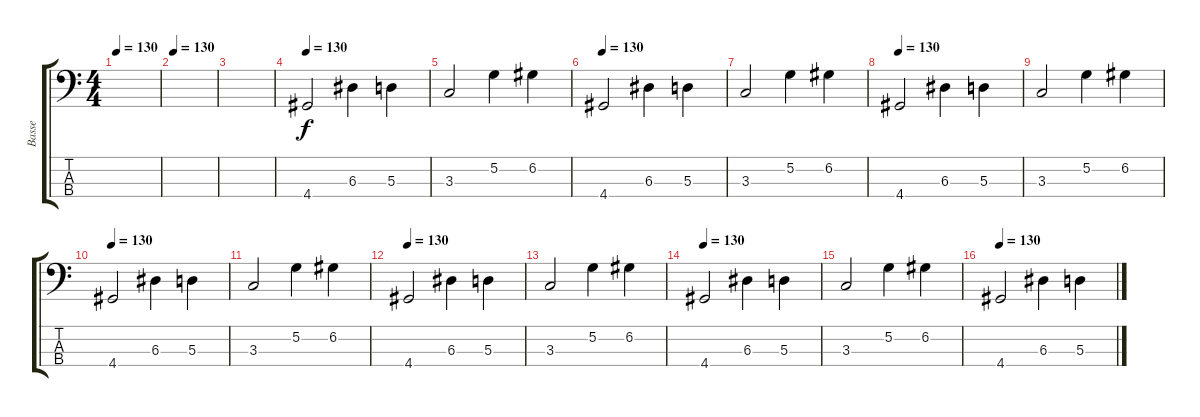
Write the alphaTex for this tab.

\track ("Basse" "Basse") {instrument electricbassfinger}
\staff {score tabs}
\tuning (G2 D2 A1 E1) {hide}
\ts (4 4)
\tempo 130
\clef f4
\ks c
|
\tempo 130
|
|
\tempo 130
4.4.2 6.3.4 5.3.4 |
3.3.2 5.2.4 6.2.4 |
\tempo 130
4.4.2 6.3.4 5.3.4 |
3.3.2 5.2.4 6.2.4 |
\tempo 130
4.4.2 6.3.4 5.3.4 |
3.3.2 5.2.4 6.2.4 |
\tempo 130
4.4.2 6.3.4 5.3.4 |
3.3.2 5.2.4 6.2.4 |
\tempo 130
4.4.2 6.3.4 5.3.4 |
3.3.2 5.2.4 6.2.4 |
\tempo 130
4.4.2 6.3.4 5.3.4 |
3.3.2 5.2.4 6.2.4 |
\tempo 130
4.4.2 6.3.4 5.3.4
